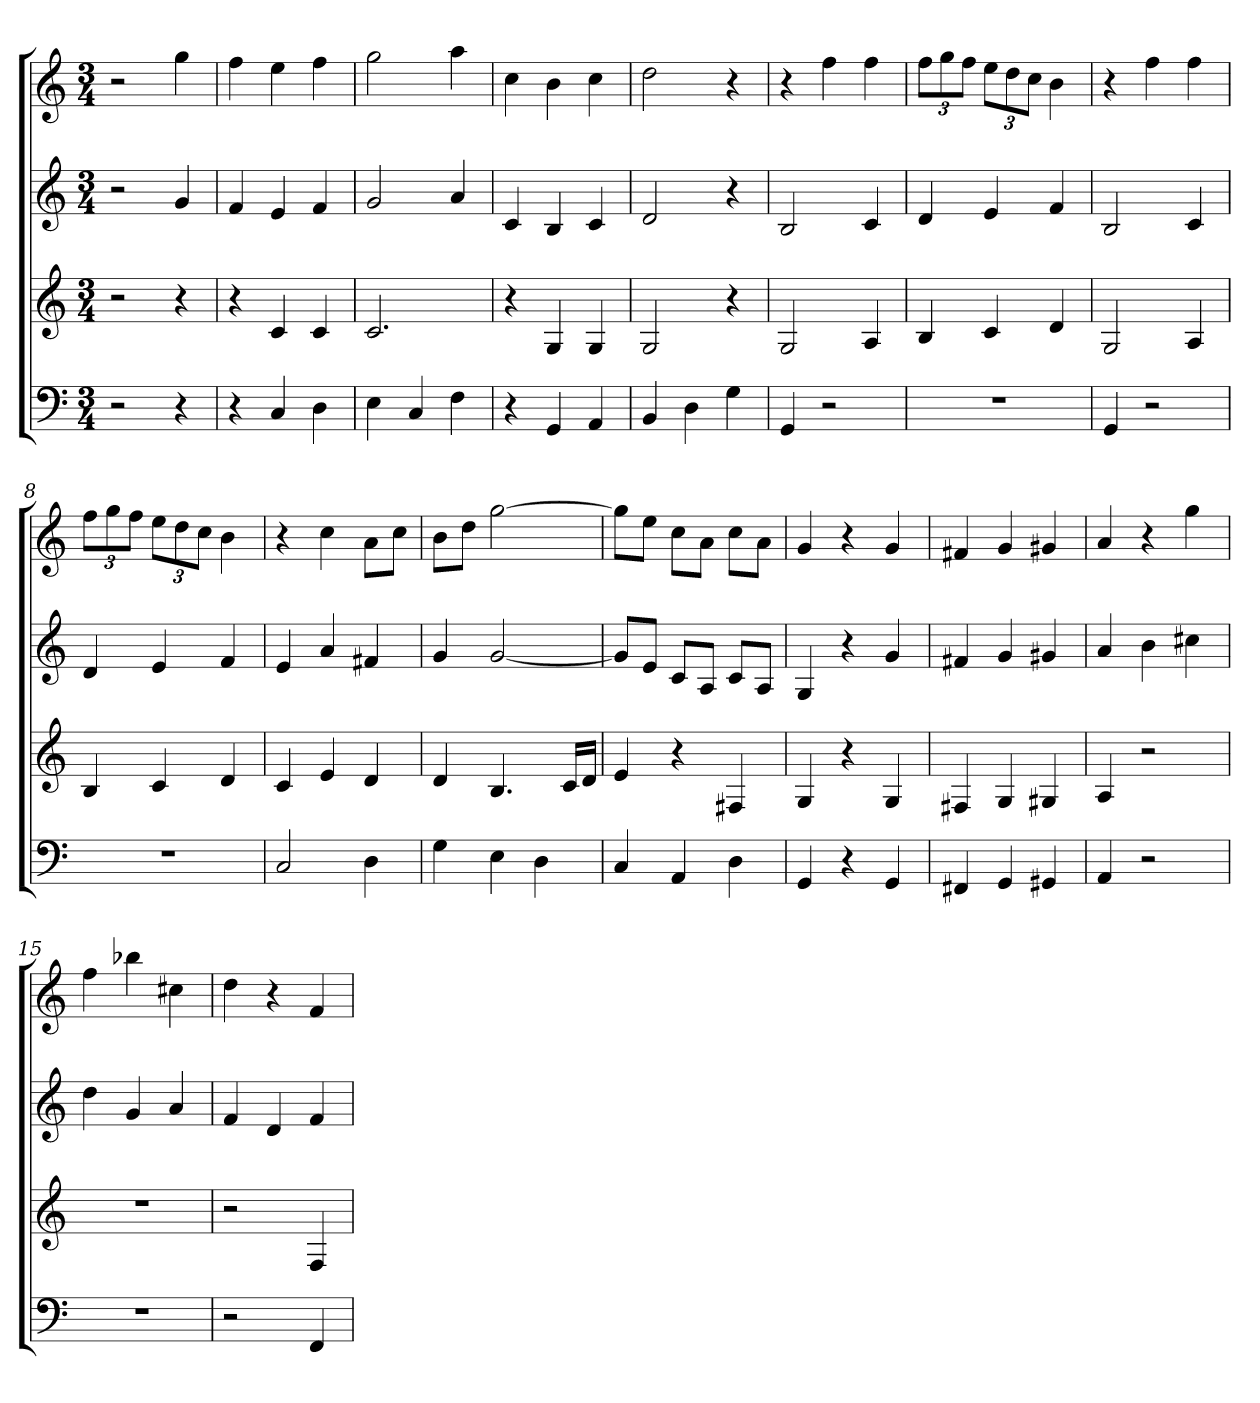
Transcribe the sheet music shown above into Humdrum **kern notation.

**kern	**kern	**kern	**kern
*part4	*part3	*part2	*part1
*staff4	*staff3	*staff2	*staff1
*k[]	*k[]	*k[]	*k[]
*C:	*C:	*C:	*C:
*M3/4	*M3/4	*M3/4	*M3/4
=	=	=	=
2r	2r	2r	2r
4r	4r	4g	4gg
=1	=1	=1	=1
4r	4r	4f	4ff
4C	4c	4e	4ee
4D	4c	4f	4ff
=2	=2	=2	=2
4E	2.c	2g	2gg
4C	.	.	.
4F	.	4a	4aa
=3	=3	=3	=3
4r	4r	4c	4cc
4GG	4G	4B	4b
4AA	4G	4c	4cc
=4	=4	=4	=4
4BB	2G	2d	2dd
4D	.	.	.
4G	4r	4r	4r
=5	=5	=5	=5
4GG	2G	2B	4r
2r	.	.	4ff
.	4A	4c	4ff
=6	=6	=6	=6
2.r	4B	4d	12ffL
.	.	.	12gg
.	.	.	12ffJ
.	4c	4e	12eeL
.	.	.	12dd
.	.	.	12ccJ
.	4d	4f	4b
=7	=7	=7	=7
4GG	2G	2B	4r
2r	.	.	4ff
.	4A	4c	4ff
=8	=8	=8	=8
2.r	4B	4d	12ffL
.	.	.	12gg
.	.	.	12ffJ
.	4c	4e	12eeL
.	.	.	12dd
.	.	.	12ccJ
.	4d	4f	4b
=9	=9	=9	=9
2C	4c	4e	4r
.	4e	4a	4cc
4D	4d	4f#X	8aL
.	.	.	8ccJ
=10	=10	=10	=10
4G	4d	4g	8bL
.	.	.	8ddJ
4E	4.B	[2g	[2gg
4D	.	.	.
.	16cLL	.	.
.	16dJJ	.	.
=11	=11	=11	=11
4C	4e	8gL]	8ggL]
.	.	8eJ	8eeJ
4AA	4r	8cL	8ccL
.	.	8AJ	8aJ
4D	4F#X	8cL	8ccL
.	.	8AJ	8aJ
=12	=12	=12	=12
4GG	4G	4G	4g
4r	4r	4r	4r
4GG	4G	4g	4g
=13	=13	=13	=13
4FF#X	4F#X	4f#X	4f#X
4GG	4G	4g	4g
4GG#X	4G#X	4g#X	4g#X
=14	=14	=14	=14
4AA	4A	4a	4a
2r	2r	4b	4r
.	.	4cc#X	4gg
=15	=15	=15	=15
2.r	2.r	4dd	4ff
.	.	4g	4bb-X
.	.	4a	4cc#X
=16	=16	=16	=16
2r	2r	4f	4dd
.	.	4d	4r
4FF	4F	4f	4f
=	=	=	=
*-	*-	*-	*-
